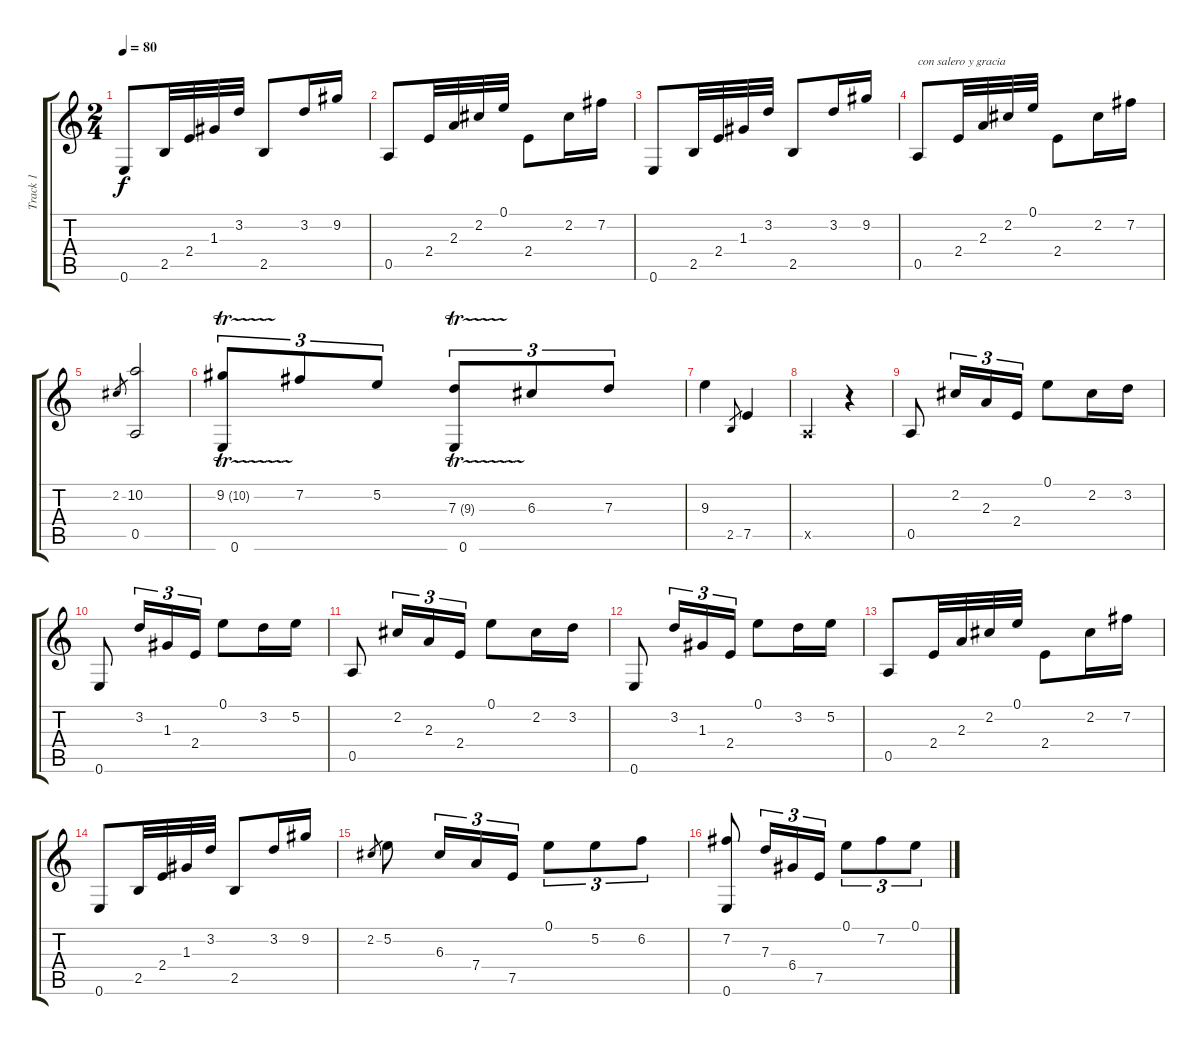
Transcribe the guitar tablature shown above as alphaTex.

\track ("Track 1" "Track 1") {instrument acousticguitarnylon}
\staff {score tabs}
\tuning (E4 B3 G3 D3 A2 E2) {hide}
\ts (2 4)
\tempo 80
\clef g2
\ks c
0.6.8{dy f} 2.5.32 2.4.32 1.3.32 3.2.32 2.5.8 3.2.16 9.2.16 |
0.5.8 2.4.32 2.3.32 2.2.32 0.1.32 2.4.8 2.2.16 7.2.16 |
0.6.8 2.5.32 2.4.32 1.3.32 3.2.32 2.5.8 3.2.16 9.2.16 |
0.5.8{txt "con salero y gracia"} 2.4.32 2.3.32 2.2.32 0.1.32 2.4.8 2.2.16 7.2.16 |
2.2.8{gr} (10.2 0.5).2 |
(9.2{tr (10 32)} 0.6).8{tu (3 2)} 7.2.8{tu (3 2)} 5.2.8{tu (3 2)} (7.3{tr (9 32)} 0.6).8{tu (3 2)} 6.3.8{tu (3 2)} 7.3.8{tu (3 2)} |
9.3.4 2.5.8{gr} 7.5.4 |
0.5{x}.4{instrument woodblock} r.4 |
0.5.8{instrument acousticguitarnylon} 2.2.16{tu (3 2)} 2.3.16{tu (3 2)} 2.4.16{tu (3 2)} 0.1.8 2.2.16 3.2.16 |
0.6.8 3.2.16{tu (3 2)} 1.3.16{tu (3 2)} 2.4.16{tu (3 2)} 0.1.8 3.2.16 5.2.16 |
0.5.8 2.2.16{tu (3 2)} 2.3.16{tu (3 2)} 2.4.16{tu (3 2)} 0.1.8 2.2.16 3.2.16 |
0.6.8 3.2.16{tu (3 2)} 1.3.16{tu (3 2)} 2.4.16{tu (3 2)} 0.1.8 3.2.16 5.2.16 |
0.5.8 2.4.32 2.3.32 2.2.32 0.1.32 2.4.8 2.2.16 7.2.16 |
0.6.8 2.5.32 2.4.32 1.3.32 3.2.32 2.5.8 3.2.16 9.2.16 |
2.2.8{gr} 5.2.8 6.3.16{tu (3 2)} 7.4.16{tu (3 2)} 7.5.16{tu (3 2)} 0.1.8{tu (3 2)} 5.2.8{tu (3 2)} 6.2.8{tu (3 2)} |
(7.2 0.6).8 7.3.16{tu (3 2)} 6.4.16{tu (3 2)} 7.5.16{tu (3 2)} 0.1.8{tu (3 2)} 7.2.8{tu (3 2)} 0.1.8{tu (3 2)}
